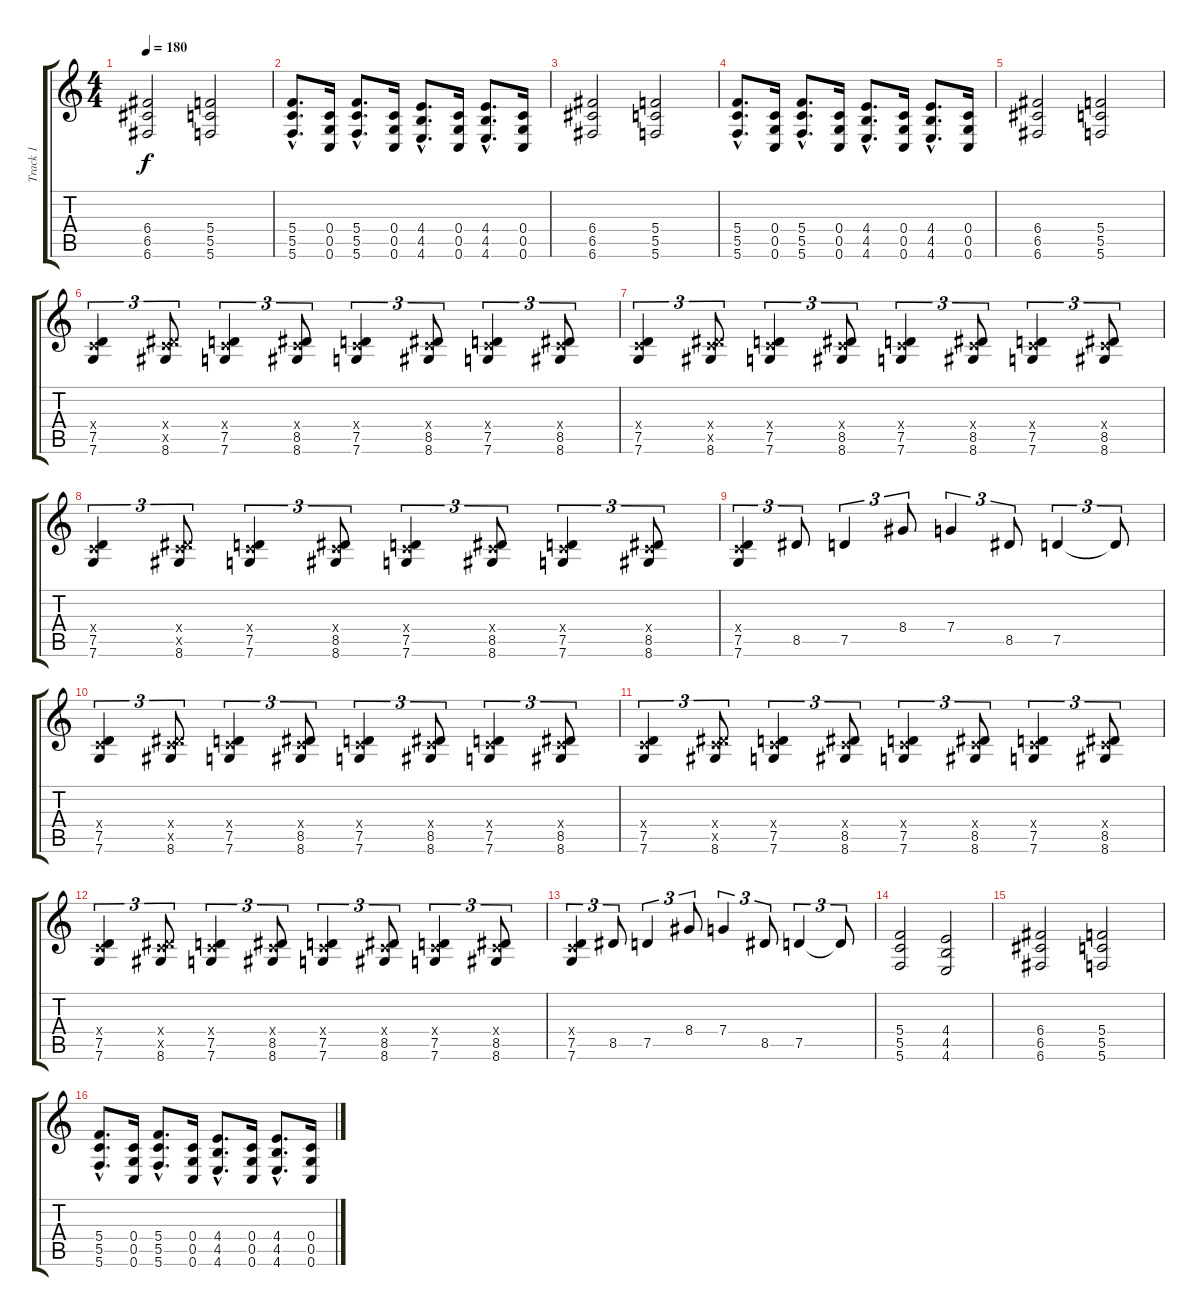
\track ("Track 1" "Track 1") {instrument overdrivenguitar}
\staff {score tabs}
\tuning (D4 A3 F3 C3 G2 C2) {hide}
\ts (4 4)
\tempo 180
\clef g2
\ks c
(6.4 6.5 6.6).2{dy f} (5.4 5.5 5.6).2 |
(5.4{hac} 5.5{hac} 5.6{hac}).8{d} (0.4 0.5 0.6).16 (5.4{hac} 5.5{hac} 5.6{hac}).8{d} (0.4 0.5 0.6).16 (4.4{hac} 4.5{hac} 4.6{hac}).8{d} (0.4 0.5 0.6).16 (4.4{hac} 4.5{hac} 4.6{hac}).8{d} (0.4 0.5 0.6).16 |
(6.4 6.5 6.6).2 (5.4 5.5 5.6).2 |
(5.4{hac} 5.5{hac} 5.6{hac}).8{d} (0.4 0.5 0.6).16 (5.4{hac} 5.5{hac} 5.6{hac}).8{d} (0.4 0.5 0.6).16 (4.4{hac} 4.5{hac} 4.6{hac}).8{d} (0.4 0.5 0.6).16 (4.4{hac} 4.5{hac} 4.6{hac}).8{d} (0.4 0.5 0.6).16 |
(6.4 6.5 6.6).2 (5.4 5.5 5.6).2 |
(0.4{x} 7.5 7.6).4{tu (3 2)} (0.4{x} 8.5{x} 8.6).8{tu (3 2)} (0.4{x} 7.5 7.6).4{tu (3 2)} (0.4{x} 8.5 8.6).8{tu (3 2)} (0.4{x} 7.5 7.6).4{tu (3 2)} (0.4{x} 8.5 8.6).8{tu (3 2)} (0.4{x} 7.5 7.6).4{tu (3 2)} (0.4{x} 8.5 8.6).8{tu (3 2)} |
(0.4{x} 7.5 7.6).4{tu (3 2)} (0.4{x} 8.5{x} 8.6).8{tu (3 2)} (0.4{x} 7.5 7.6).4{tu (3 2)} (0.4{x} 8.5 8.6).8{tu (3 2)} (0.4{x} 7.5 7.6).4{tu (3 2)} (0.4{x} 8.5 8.6).8{tu (3 2)} (0.4{x} 7.5 7.6).4{tu (3 2)} (0.4{x} 8.5 8.6).8{tu (3 2)} |
(0.4{x} 7.5 7.6).4{tu (3 2)} (0.4{x} 8.5{x} 8.6).8{tu (3 2)} (0.4{x} 7.5 7.6).4{tu (3 2)} (0.4{x} 8.5 8.6).8{tu (3 2)} (0.4{x} 7.5 7.6).4{tu (3 2)} (0.4{x} 8.5 8.6).8{tu (3 2)} (0.4{x} 7.5 7.6).4{tu (3 2)} (0.4{x} 8.5 8.6).8{tu (3 2)} |
(0.4{x} 7.5 7.6).4{tu (3 2)} 8.5.8{tu (3 2)} 7.5.4{tu (3 2)} 8.4.8{tu (3 2)} 7.4.4{tu (3 2)} 8.5.8{tu (3 2)} 7.5.4{tu (3 2)} 7.5{t}.8{tu (3 2)} |
(0.4{x} 7.5 7.6).4{tu (3 2)} (0.4{x} 8.5{x} 8.6).8{tu (3 2)} (0.4{x} 7.5 7.6).4{tu (3 2)} (0.4{x} 8.5 8.6).8{tu (3 2)} (0.4{x} 7.5 7.6).4{tu (3 2)} (0.4{x} 8.5 8.6).8{tu (3 2)} (0.4{x} 7.5 7.6).4{tu (3 2)} (0.4{x} 8.5 8.6).8{tu (3 2)} |
(0.4{x} 7.5 7.6).4{tu (3 2)} (0.4{x} 8.5{x} 8.6).8{tu (3 2)} (0.4{x} 7.5 7.6).4{tu (3 2)} (0.4{x} 8.5 8.6).8{tu (3 2)} (0.4{x} 7.5 7.6).4{tu (3 2)} (0.4{x} 8.5 8.6).8{tu (3 2)} (0.4{x} 7.5 7.6).4{tu (3 2)} (0.4{x} 8.5 8.6).8{tu (3 2)} |
(0.4{x} 7.5 7.6).4{tu (3 2)} (0.4{x} 8.5{x} 8.6).8{tu (3 2)} (0.4{x} 7.5 7.6).4{tu (3 2)} (0.4{x} 8.5 8.6).8{tu (3 2)} (0.4{x} 7.5 7.6).4{tu (3 2)} (0.4{x} 8.5 8.6).8{tu (3 2)} (0.4{x} 7.5 7.6).4{tu (3 2)} (0.4{x} 8.5 8.6).8{tu (3 2)} |
(0.4{x} 7.5 7.6).4{tu (3 2)} 8.5.8{tu (3 2)} 7.5.4{tu (3 2)} 8.4.8{tu (3 2)} 7.4.4{tu (3 2)} 8.5.8{tu (3 2)} 7.5.4{tu (3 2)} 7.5{t}.8{tu (3 2)} |
(5.4 5.5 5.6).2 (4.4 4.5 4.6).2 |
(6.4 6.5 6.6).2 (5.4 5.5 5.6).2 |
(5.4{hac} 5.5{hac} 5.6{hac}).8{d} (0.4 0.5 0.6).16 (5.4{hac} 5.5{hac} 5.6{hac}).8{d} (0.4 0.5 0.6).16 (4.4{hac} 4.5{hac} 4.6{hac}).8{d} (0.4 0.5 0.6).16 (4.4{hac} 4.5{hac} 4.6{hac}).8{d} (0.4 0.5 0.6).16
